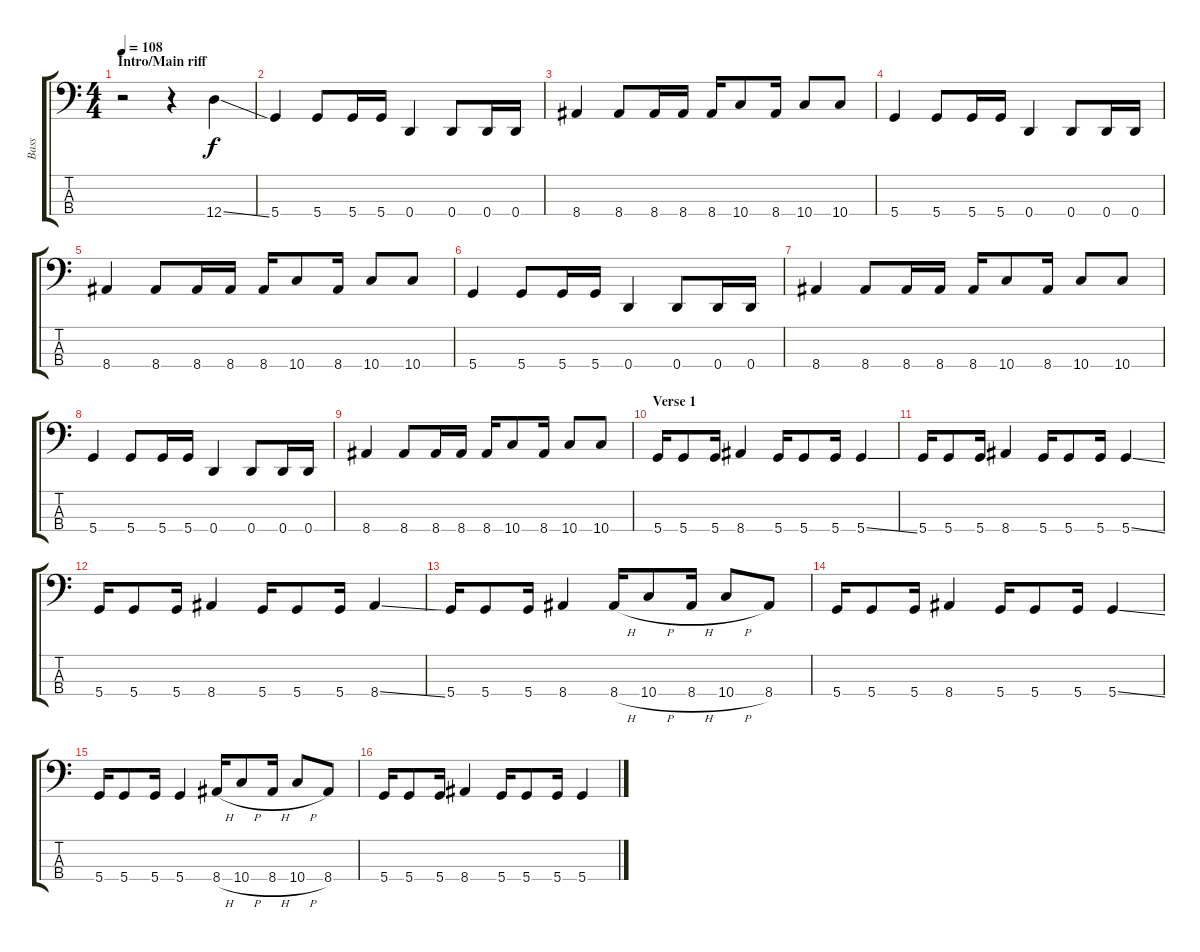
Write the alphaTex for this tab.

\track ("Bass" "Bass") {instrument electricbassfinger}
\staff {score tabs}
\tuning (G2 D2 A1 D1) {hide}
\ts (4 4)
\section ("" "Intro/Main riff")
\tempo 108
\clef f4
\ks c
r.2{dy f instrument electricbassfinger} r.4 12.4{ss}.4 |
5.4.4 5.4.8 5.4.16 5.4.16 0.4.4 0.4.8 0.4.16 0.4.16 |
8.4.4 8.4.8 8.4.16 8.4.16 8.4.16 10.4.8 8.4.16 10.4.8 10.4.8 |
5.4.4 5.4.8 5.4.16 5.4.16 0.4.4 0.4.8 0.4.16 0.4.16 |
8.4.4 8.4.8 8.4.16 8.4.16 8.4.16 10.4.8 8.4.16 10.4.8 10.4.8 |
5.4.4 5.4.8 5.4.16 5.4.16 0.4.4 0.4.8 0.4.16 0.4.16 |
8.4.4 8.4.8 8.4.16 8.4.16 8.4.16 10.4.8 8.4.16 10.4.8 10.4.8 |
5.4.4 5.4.8 5.4.16 5.4.16 0.4.4 0.4.8 0.4.16 0.4.16 |
8.4.4 8.4.8 8.4.16 8.4.16 8.4.16 10.4.8 8.4.16 10.4.8 10.4.8 |
\section ("" "Verse 1")
5.4.16 5.4.8 5.4.16 8.4.4 5.4.16 5.4.8 5.4.16 5.4{ss}.4 |
5.4.16 5.4.8 5.4.16 8.4.4 5.4.16 5.4.8 5.4.16 5.4{ss}.4 |
5.4.16 5.4.8 5.4.16 8.4.4 5.4.16 5.4.8 5.4.16 8.4{ss}.4 |
5.4.16 5.4.8 5.4.16 8.4.4 8.4{h}.16 10.4{h}.8 8.4{h}.16 10.4{h}.8 8.4.8 |
5.4.16 5.4.8 5.4.16 8.4.4 5.4.16 5.4.8 5.4.16 5.4{ss}.4 |
5.4.16 5.4.8 5.4.16 5.4.4 8.4{h}.16 10.4{h}.8 8.4{h}.16 10.4{h}.8 8.4.8 |
5.4.16 5.4.8 5.4.16 8.4.4 5.4.16 5.4.8 5.4.16 5.4{ss}.4
